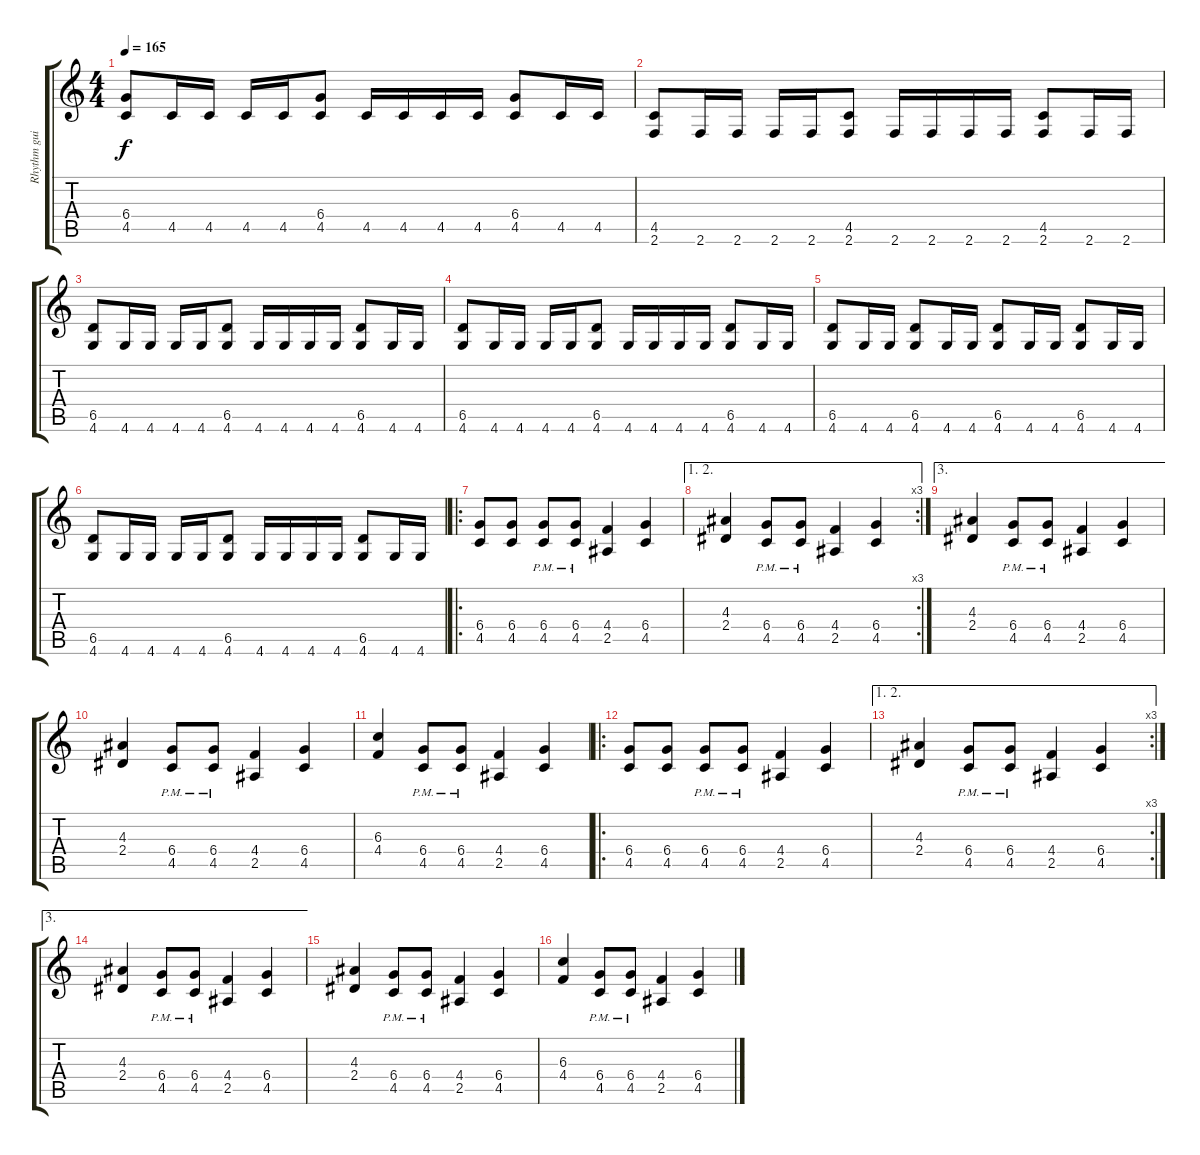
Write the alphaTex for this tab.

\track ("Rhythm guitar" "Rhythm gui") {instrument distortionguitar}
\staff {score tabs}
\tuning (Eb4 Bb3 Gb3 Db3 Ab2 Eb2) {hide}
\ts (4 4)
\tempo 165
\clef g2
\ks c
(6.4 4.5).8{dy f} 4.5.16 4.5.16 4.5.16 4.5.16 (6.4 4.5).8 4.5.16 4.5.16 4.5.16 4.5.16 (6.4 4.5).8 4.5.16 4.5.16 |
(4.5 2.6).8 2.6.16 2.6.16 2.6.16 2.6.16 (4.5 2.6).8 2.6.16 2.6.16 2.6.16 2.6.16 (4.5 2.6).8 2.6.16 2.6.16 |
(6.5 4.6).8 4.6.16 4.6.16 4.6.16 4.6.16 (6.5 4.6).8 4.6.16 4.6.16 4.6.16 4.6.16 (6.5 4.6).8 4.6.16 4.6.16 |
(6.5 4.6).8 4.6.16 4.6.16 4.6.16 4.6.16 (6.5 4.6).8 4.6.16 4.6.16 4.6.16 4.6.16 (6.5 4.6).8 4.6.16 4.6.16 |
(6.5 4.6).8 4.6.16 4.6.16 (6.5 4.6).8 4.6.16 4.6.16 (6.5 4.6).8 4.6.16 4.6.16 (6.5 4.6).8 4.6.16 4.6.16 |
(6.5 4.6).8 4.6.16 4.6.16 4.6.16 4.6.16 (6.5 4.6).8 4.6.16 4.6.16 4.6.16 4.6.16 (6.5 4.6).8 4.6.16 4.6.16 |
\ro
(6.4 4.5).8 (6.4 4.5).8 (6.4{pm} 4.5{pm}).8 (6.4{pm} 4.5{pm}).8 (4.4 2.5).4 (6.4 4.5).4 |
\ae (1 2)
\rc 3
(4.3 2.4).4 (6.4{pm} 4.5{pm}).8 (6.4{pm} 4.5{pm}).8 (4.4 2.5).4 (6.4 4.5).4 |
\ae 3
(4.3 2.4).4 (6.4{pm} 4.5{pm}).8 (6.4{pm} 4.5).8 (4.4 2.5).4 (6.4 4.5).4 |
(4.3 2.4).4 (6.4{pm} 4.5{pm}).8 (6.4{pm} 4.5{pm}).8 (4.4 2.5).4 (6.4 4.5).4 |
(6.3 4.4).4 (6.4{pm} 4.5{pm}).8 (6.4{pm} 4.5{pm}).8 (4.4 2.5).4 (6.4 4.5).4 |
\ro
(6.4 4.5).8 (6.4 4.5).8 (6.4{pm} 4.5{pm}).8 (6.4{pm} 4.5{pm}).8 (4.4 2.5).4 (6.4 4.5).4 |
\ae (1 2)
\rc 3
(4.3 2.4).4 (6.4{pm} 4.5{pm}).8 (6.4{pm} 4.5{pm}).8 (4.4 2.5).4 (6.4 4.5).4 |
\ae 3
(4.3 2.4).4 (6.4{pm} 4.5{pm}).8 (6.4{pm} 4.5{pm}).8 (4.4 2.5).4 (6.4 4.5).4 |
(4.3 2.4).4 (6.4{pm} 4.5{pm}).8 (6.4{pm} 4.5{pm}).8 (4.4 2.5).4 (6.4 4.5).4 |
(6.3 4.4).4 (6.4{pm} 4.5{pm}).8 (6.4{pm} 4.5{pm}).8 (4.4 2.5).4 (6.4{ss} 4.5{ss}).4
